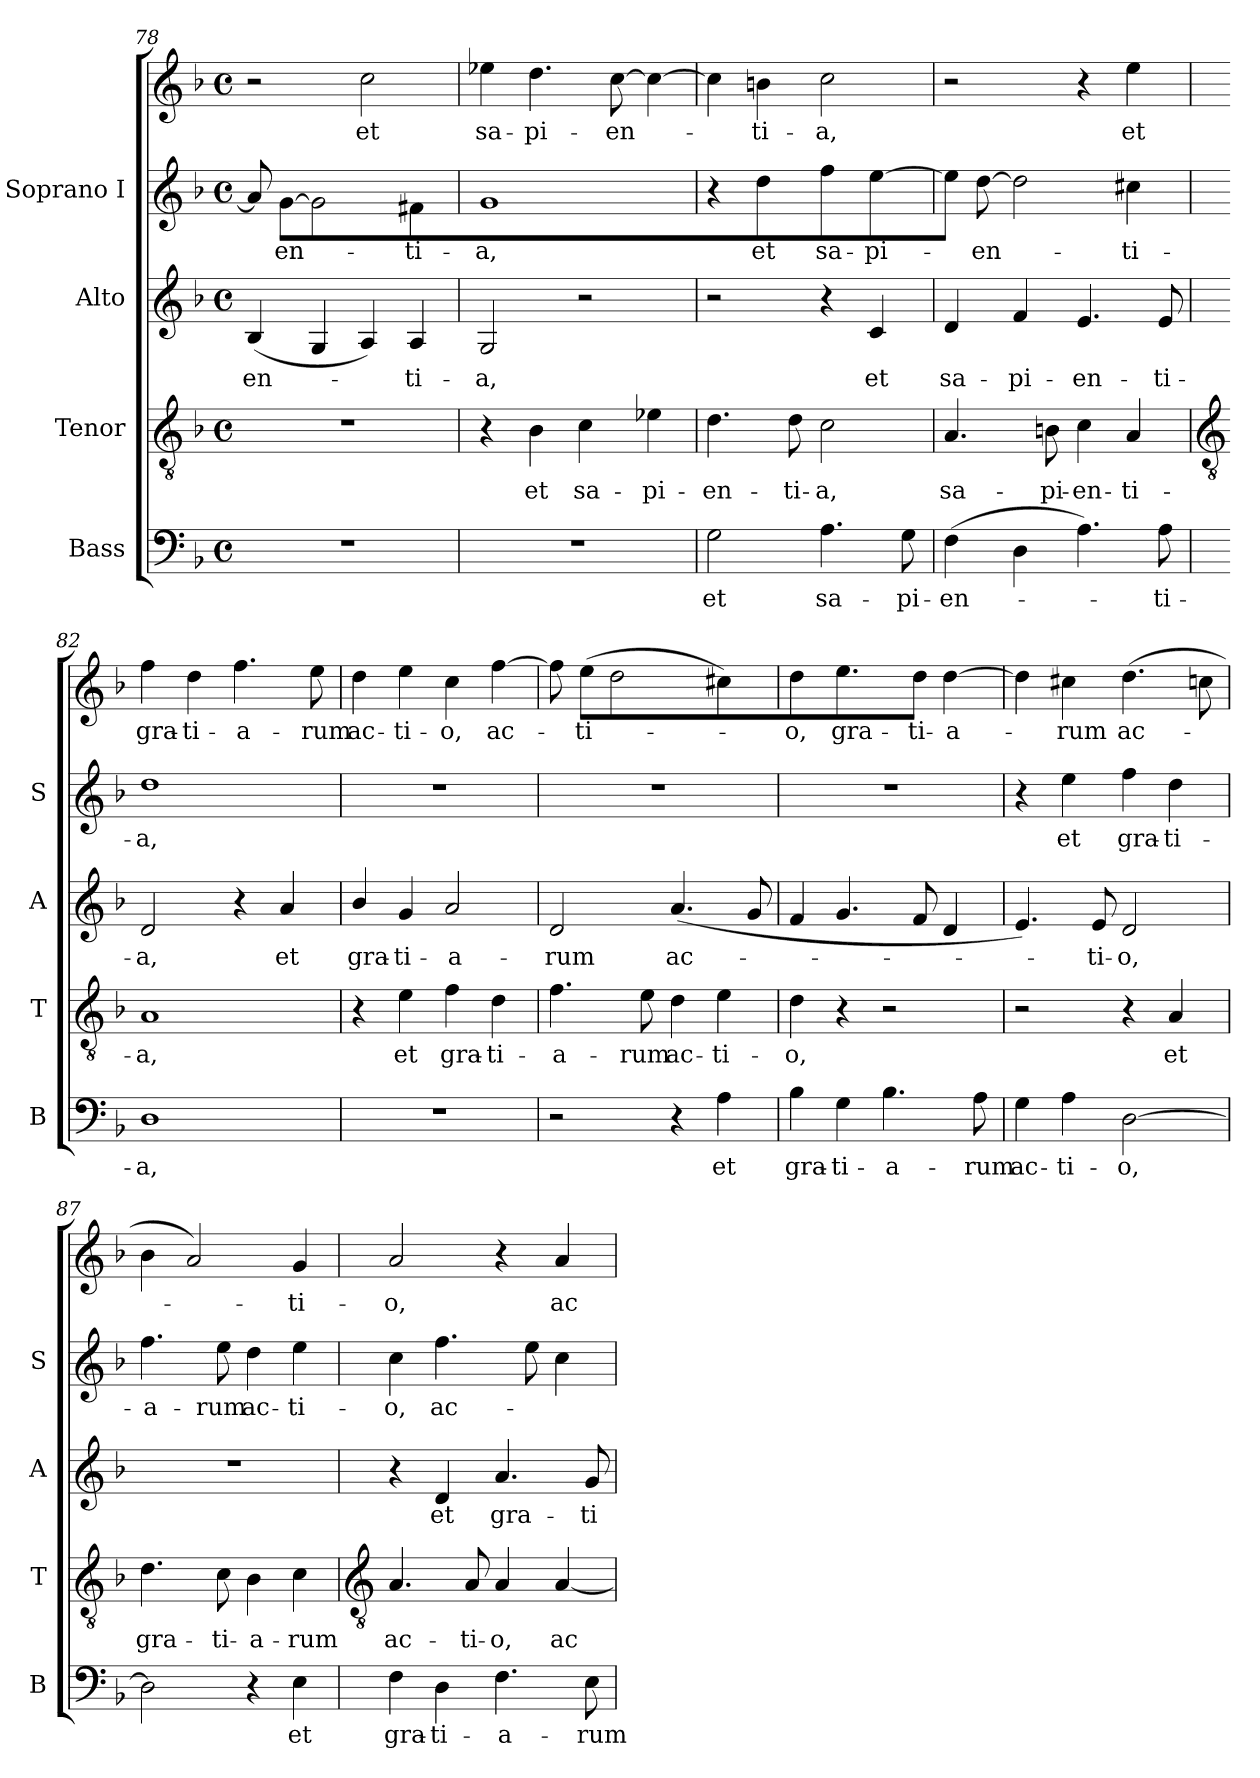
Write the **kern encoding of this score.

**kern	**text	**kern	**text	**kern	**text	**kern	**text	**kern	**text
*part4	*part4	*part3	*part3	*part2	*part2	*part1	*part1	*part1	*part1
*staff5	*staff5	*staff4	*staff4	*staff3	*staff3	*staff2	*staff2	*staff1	*staff1
*I"Bass	*	*I"Tenor	*	*I"Alto	*	*I"Soprano I	*	*	*
*I'B	*	*I'T	*	*I'A	*	*I'S	*	*	*
*clefF4	*	*clefGv2	*	*clefG2	*	*clefG2	*	*clefG2	*
*k[b-]	*	*k[b-]	*	*k[b-]	*	*k[b-]	*	*k[b-]	*
*F:	*	*F:	*	*F:	*	*F:	*	*F:	*
*M4/4	*	*M4/4	*	*M4/4	*	*M4/4	*	*M4/4	*
*met(c)	*	*met(c)	*	*met(c)	*	*met(c)	*	*met(c)	*
=78	=78	=78	=78	=78	=78	=78	=78	=78	=78
!	!	!	!	!	!LO:LY:b	!	!	!	!
1r	.	1r	.	(<4B-	-en-	8a]	.	2r	.
!	!	!	!	!	!	!	!LO:LY:b	!	!
.	.	.	.	.	.	[8gL	en-	.	.
.	.	.	.	4G	.	2g]	.	.	.
!	!	!	!	!	!	!	!	!	!LO:LY:b
.	.	.	.	4A)	.	.	.	2cc	et
!	!	!	!	!	!LO:LY:b	!	!LO:LY:b	!	!
.	.	.	.	4A	ti-	4f#X	ti-	.	.
=79	=79	=79	=79	=79	=79	=79	=79	=79	=79
!	!	!	!	!	!LO:LY:b	!	!LO:LY:b	!	!LO:LY:b
1r	.	4r	.	2G	-a,	1g	a,	4ee-X	-sa-
!	!	!	!LO:LY:b	!	!	!	!	!	!LO:LY:b
.	.	4B-	et	.	.	.	.	4.dd	-pi-
!	!	!	!LO:LY:b	!	!	!	!	!	!
.	.	4c	sa-	2r	.	.	.	.	.
!	!	!	!	!	!	!	!	!	!LO:LY:b
.	.	.	.	.	.	.	.	[8cc	-en-
!	!	!	!LO:LY:b	!	!	!	!	!	!
.	.	4e-X	-pi-	.	.	.	.	4cc_	.
=80	=80	=80	=80	=80	=80	=80	=80	=80	=80
!	!LO:LY:b	!	!LO:LY:b	!	!	!	!	!	!
2G	et	4.d	-en-	2r	.	4r	.	4cc]	.
!	!	!	!	!	!	!	!LO:LY:b	!	!LO:LY:b
.	.	.	.	.	.	4dd	et	4bn	ti-
!	!	!	!LO:LY:b	!	!	!	!	!	!
.	.	8d	-ti-	.	.	.	.	.	.
!	!LO:LY:b	!	!LO:LY:b	!	!	!	!LO:LY:b	!	!LO:LY:b
4.A	sa-	2c	-a,	4r	.	4ff	sa-	2cc	-a,
!	!	!	!	!	!LO:LY:b	!	!LO:LY:b	!	!
.	.	.	.	4c	et	[4ee	-pi-	.	.
!	!LO:LY:b	!	!	!	!	!	!	!	!
8G	-pi-	.	.	.	.	.	.	.	.
=81	=81	=81	=81	=81	=81	=81	=81	=81	=81
!	!LO:LY:b	!	!LO:LY:b	!	!LO:LY:b	!	!	!	!
(>4F	-en-	4.A	sa-	4d	sa-	8eeJ]	.	2r	.
!	!	!	!	!	!	!	!LO:LY:b	!	!
.	.	.	.	.	.	[8ddL	en-	.	.
!	!	!	!	!	!LO:LY:b	!	!	!	!
4D	.	.	.	4f	-pi-	2dd]	.	.	.
!	!	!	!LO:LY:b	!	!	!	!	!	!
.	.	8Bn	-pi-	.	.	.	.	.	.
!	!	!	!LO:LY:b	!	!LO:LY:b	!	!	!	!
4.A)	.	4c	-en-	4.e	-en-	.	.	4r	.
!	!	!	!LO:LY:b	!	!	!	!LO:LY:b	!	!LO:LY:b
.	.	4A	-ti-	.	.	4cc#X	ti-	4ee	et
!	!LO:LY:b	!	!	!	!LO:LY:b	!	!	!	!
8A	ti-	.	.	8e	-ti-	.	.	.	.
!!LO:LB:g=z
=82	=82	=82	=82	=82	=82	=82	=82	=82	=82
*	*	*clefGv2	*	*	*	*	*	*	*
!	!LO:LY:b	!	!LO:LY:b	!	!LO:LY:b	!	!LO:LY:b	!	!LO:LY:b
1D	-a,	1A	-a,	2d	-a,	1dd	a,	4ff	-gra-
!	!	!	!	!	!	!	!	!	!LO:LY:b
.	.	.	.	.	.	.	.	4dd	-ti-
!	!	!	!	!	!	!	!	!	!LO:LY:b
.	.	.	.	4r	.	.	.	4.ff	-a-
!	!	!	!	!	!LO:LY:b	!	!	!	!
.	.	.	.	4a	et	.	.	.	.
!	!	!	!	!	!	!	!	!	!LO:LY:b
.	.	.	.	.	.	.	.	8ee	-rum
=83	=83	=83	=83	=83	=83	=83	=83	=83	=83
!	!	!	!	!	!LO:LY:b	!	!	!	!LO:LY:b
1r	.	4r	.	4b-/	gra-	1r	.	4dd	ac-
!	!	!	!LO:LY:b	!	!LO:LY:b	!	!	!	!LO:LY:b
.	.	4e	et	4g	-ti-	.	.	4ee	-ti-
!	!	!	!LO:LY:b	!	!LO:LY:b	!	!	!	!LO:LY:b
.	.	4f	gra-	2a	-a-	.	.	4cc	-o,
!	!	!	!LO:LY:b	!	!	!	!	!	!LO:LY:b
.	.	4d	-ti-	.	.	.	.	[4ff	ac-
=84	=84	=84	=84	=84	=84	=84	=84	=84	=84
!	!	!	!LO:LY:b	!	!LO:LY:b	!	!	!	!
2r	.	4.f	-a-	2d	-rum	1r	.	8ff]	.
!	!	!	!	!	!	!	!	!	!LO:LY:b
.	.	.	.	.	.	.	.	(>8eeL	ti-
.	.	.	.	.	.	.	.	2dd	.
!	!	!	!LO:LY:b	!	!	!	!	!	!
.	.	8e	-rum	.	.	.	.	.	.
!	!	!	!LO:LY:b	!	!LO:LY:b	!	!	!	!
4r	.	4d	ac-	(<4.a	ac-	.	.	.	.
!	!LO:LY:b	!	!LO:LY:b	!	!	!	!	!	!
4A	et	4e	-ti-	.	.	.	.	4cc#X)	.
.	.	.	.	8g	.	.	.	.	.
=85	=85	=85	=85	=85	=85	=85	=85	=85	=85
!	!LO:LY:b	!	!LO:LY:b	!	!	!	!	!	!LO:LY:b
4B-	gra-	4d	-o,	4f	.	1r	.	4dd	o,
!	!LO:LY:b	!	!	!	!	!	!	!	!LO:LY:b
4G	-ti-	4r	.	4.g	.	.	.	4.ee	gra-
!	!LO:LY:b	!	!	!	!	!	!	!	!
4.B-	-a-	2r	.	.	.	.	.	.	.
!	!	!	!	!	!	!	!	!	!LO:LY:b
.	.	.	.	8f	.	.	.	8ddJ	-ti-
!	!	!	!	!	!	!	!	!	!LO:LY:b
.	.	.	.	4d	.	.	.	[4dd	-a-
!	!LO:LY:b	!	!	!	!	!	!	!	!
8A	-rum	.	.	.	.	.	.	.	.
=86	=86	=86	=86	=86	=86	=86	=86	=86	=86
!	!LO:LY:b	!	!	!	!	!	!	!	!
4G	ac-	2r	.	4.e)	.	4r	.	4dd]	.
!	!LO:LY:b	!	!	!	!	!	!LO:LY:b	!	!LO:LY:b
4A	-ti-	.	.	.	.	4ee	et	4cc#X	rum
!	!	!	!	!	!LO:LY:b	!	!	!	!
.	.	.	.	8e	ti-	.	.	.	.
!	!LO:LY:b	!	!	!	!LO:LY:b	!	!LO:LY:b	!	!LO:LY:b
[2D	-o,	4r	.	2d	-o,	4ff	gra-	(>4.dd	ac-
!	!	!	!LO:LY:b	!	!	!	!LO:LY:b	!	!
.	.	4A	et	.	.	4dd	-ti-	.	.
.	.	.	.	.	.	.	.	8ccn	.
=87	=87	=87	=87	=87	=87	=87	=87	=87	=87
!	!	!	!LO:LY:b	!	!	!	!LO:LY:b	!	!
2D]	.	4.d	gra-	1r	.	4.ff	-a-	4b-	.
.	.	.	.	.	.	.	.	2a)	.
!	!	!	!LO:LY:b	!	!	!	!LO:LY:b	!	!
.	.	8c	-ti-	.	.	8ee	-rum	.	.
!	!	!	!LO:LY:b	!	!	!	!LO:LY:b	!	!
4r	.	4B-	-a-	.	.	4dd	ac-	.	.
!	!LO:LY:b	!	!LO:LY:b	!	!	!	!LO:LY:b	!	!LO:LY:b
4E	et	4c	-rum	.	.	4ee	-ti-	4g	-ti-
!!LO:LB:g=z
=88	=88	=88	=88	=88	=88	=88	=88	=88	=88
*	*	*clefGv2	*	*	*	*	*	*	*
!	!LO:LY:b	!	!LO:LY:b	!	!	!	!LO:LY:b	!	!LO:LY:b
4F	gra-	4.A	ac-	4r	.	4cc	o,	2a	-o,
!	!LO:LY:b	!	!	!	!LO:LY:b	!	!LO:LY:b	!	!
4D	-ti-	.	.	4d	et	4.ff	ac-	.	.
!	!	!	!LO:LY:b	!	!	!	!	!	!
.	.	8A	-ti-	.	.	.	.	.	.
!	!LO:LY:b	!	!LO:LY:b	!	!LO:LY:b	!	!	!	!
4.F	-a-	4A	-o,	4.a	gra-	.	.	4r	.
.	.	.	.	.	.	8ee	.	.	.
!	!	!	!LO:LY:b	!	!	!	!	!	!LO:LY:b
.	.	[4A	ac-	.	.	4cc	.	4a	ac-
!	!LO:LY:b	!	!	!	!LO:LY:b	!	!	!	!
8E	-rum	.	.	8g	-ti-	.	.	.	.
=	=	=	=	=	=	=	=	=	=
*-	*-	*-	*-	*-	*-	*-	*-	*-	*-
